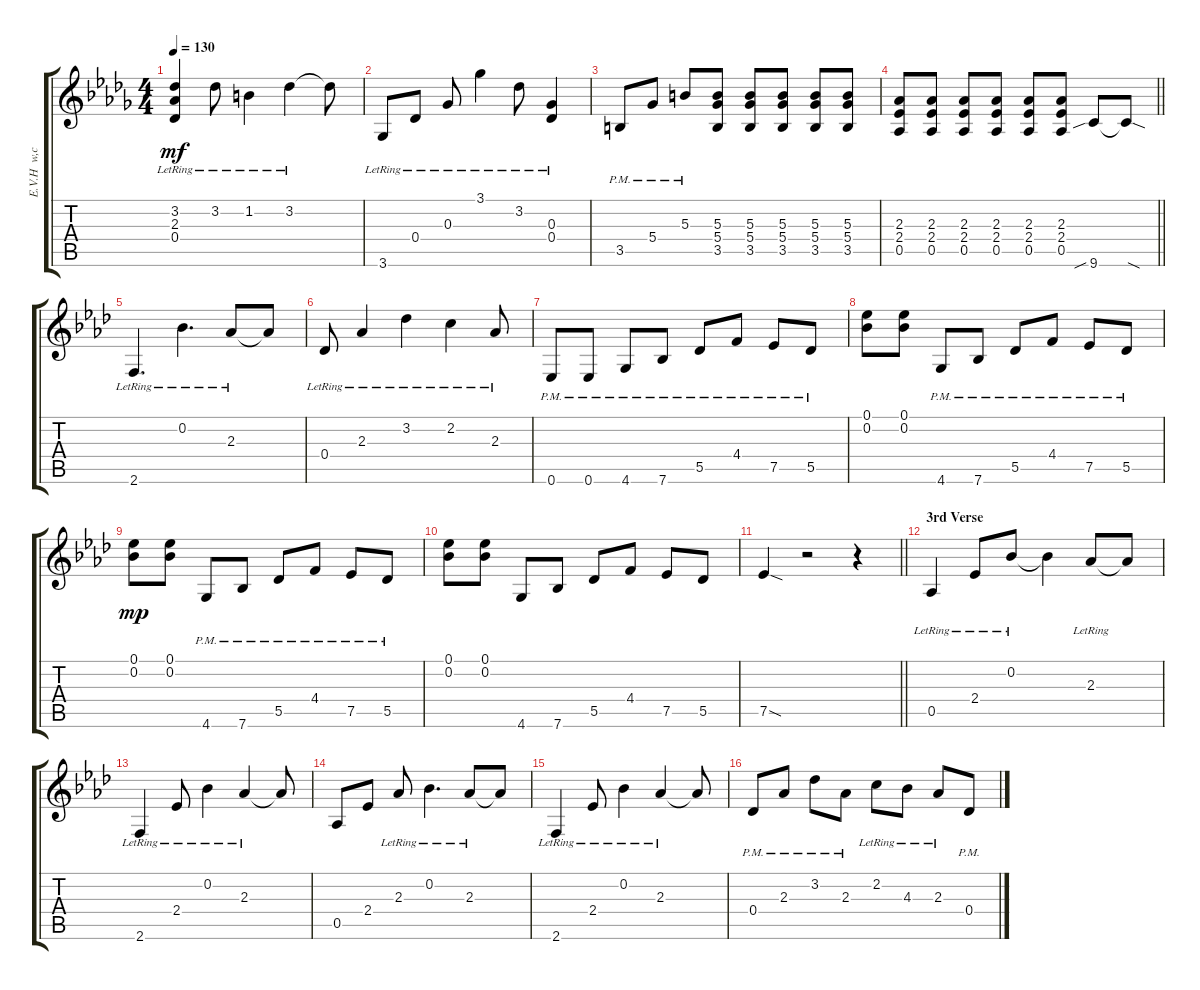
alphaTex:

\track ("E.V.H  w,chorus" "E.V.H  w,c") {instrument distortionguitar}
\staff {score tabs}
\tuning (Eb4 Bb3 Gb3 Db3 Ab2 Eb2) {hide}
\ts (4 4)
\tempo 130
\clef g2
\ks db
(3.2{lr} 2.3{lr} 0.4{lr}).4{dy mf} 3.2{lr}.8 1.2{lr}.4 3.2{lr}.4 3.2{t}.8 |
3.6{lr}.8 0.4{lr}.8 0.3{lr}.8 3.1{lr}.4 3.2{lr}.8 (0.3{lr} 0.4{lr}).4 |
3.5{pm}.8 5.4{pm}.8 5.3{pm}.8 (5.3 5.4 3.5).8 (5.3 5.4 3.5).8 (5.3 5.4 3.5).8 (5.3 5.4 3.5).8 (5.3 5.4 3.5).8 |
\barLineRight lightlight
(2.3 2.4 0.5).8 (2.3 2.4 0.5).8 (2.3 2.4 0.5).8 (2.3 2.4 0.5).8 (2.3 2.4 0.5).8 (2.3 2.4 0.5).8 9.6{sib}.8 9.6{sod t}.8 |
\ks ab
2.6{lr}.4{d} 0.2{lr}.4{d} 2.3{lr}.8 2.3{t}.8 |
0.4{lr}.8 2.3{lr}.4 3.2{lr}.4 2.2{lr}.4 2.3{lr}.8 |
0.6{pm}.8 0.6{pm}.8 4.6{pm}.8 7.6{pm}.8 5.5{pm}.8 4.4{pm}.8 7.5{pm}.8 5.5{pm}.8 |
(0.1 0.2).8 (0.1 0.2).8 4.6{pm}.8 7.6{pm}.8 5.5{pm}.8 4.4{pm}.8 7.5{pm}.8 5.5{pm}.8 |
(0.1 0.2).8{dy mp} (0.1 0.2).8 4.6{pm}.8 7.6{pm}.8 5.5{pm}.8 4.4{pm}.8 7.5{pm}.8 5.5{pm}.8 |
(0.1 0.2).8 (0.1 0.2).8 4.6.8 7.6.8 5.5.8 4.4.8 7.5.8 5.5.8 |
\barLineRight lightlight
7.5{sod}.4 r.2 r.4 |
\section ("" "3rd Verse")
0.5{lr}.4 2.4{lr}.8 0.2{lr}.8 0.2{t}.4 2.3{lr}.8 2.3{t}.8 |
2.6{lr}.4 2.4{lr}.8 0.2{lr}.4 2.3{lr}.4 2.3{t}.8 |
0.5.8 2.4.8 2.3{lr}.8 0.2{lr}.4{d} 2.3{lr}.8 2.3{t}.8 |
2.6{lr}.4 2.4{lr}.8 0.2{lr}.4 2.3{lr}.4 2.3{t}.8 |
0.4{pm}.8 2.3{pm}.8 3.2{pm}.8 2.3{pm}.8 2.2{lr}.8 4.3{lr}.8 2.3{lr}.8 0.4{pm}.8
